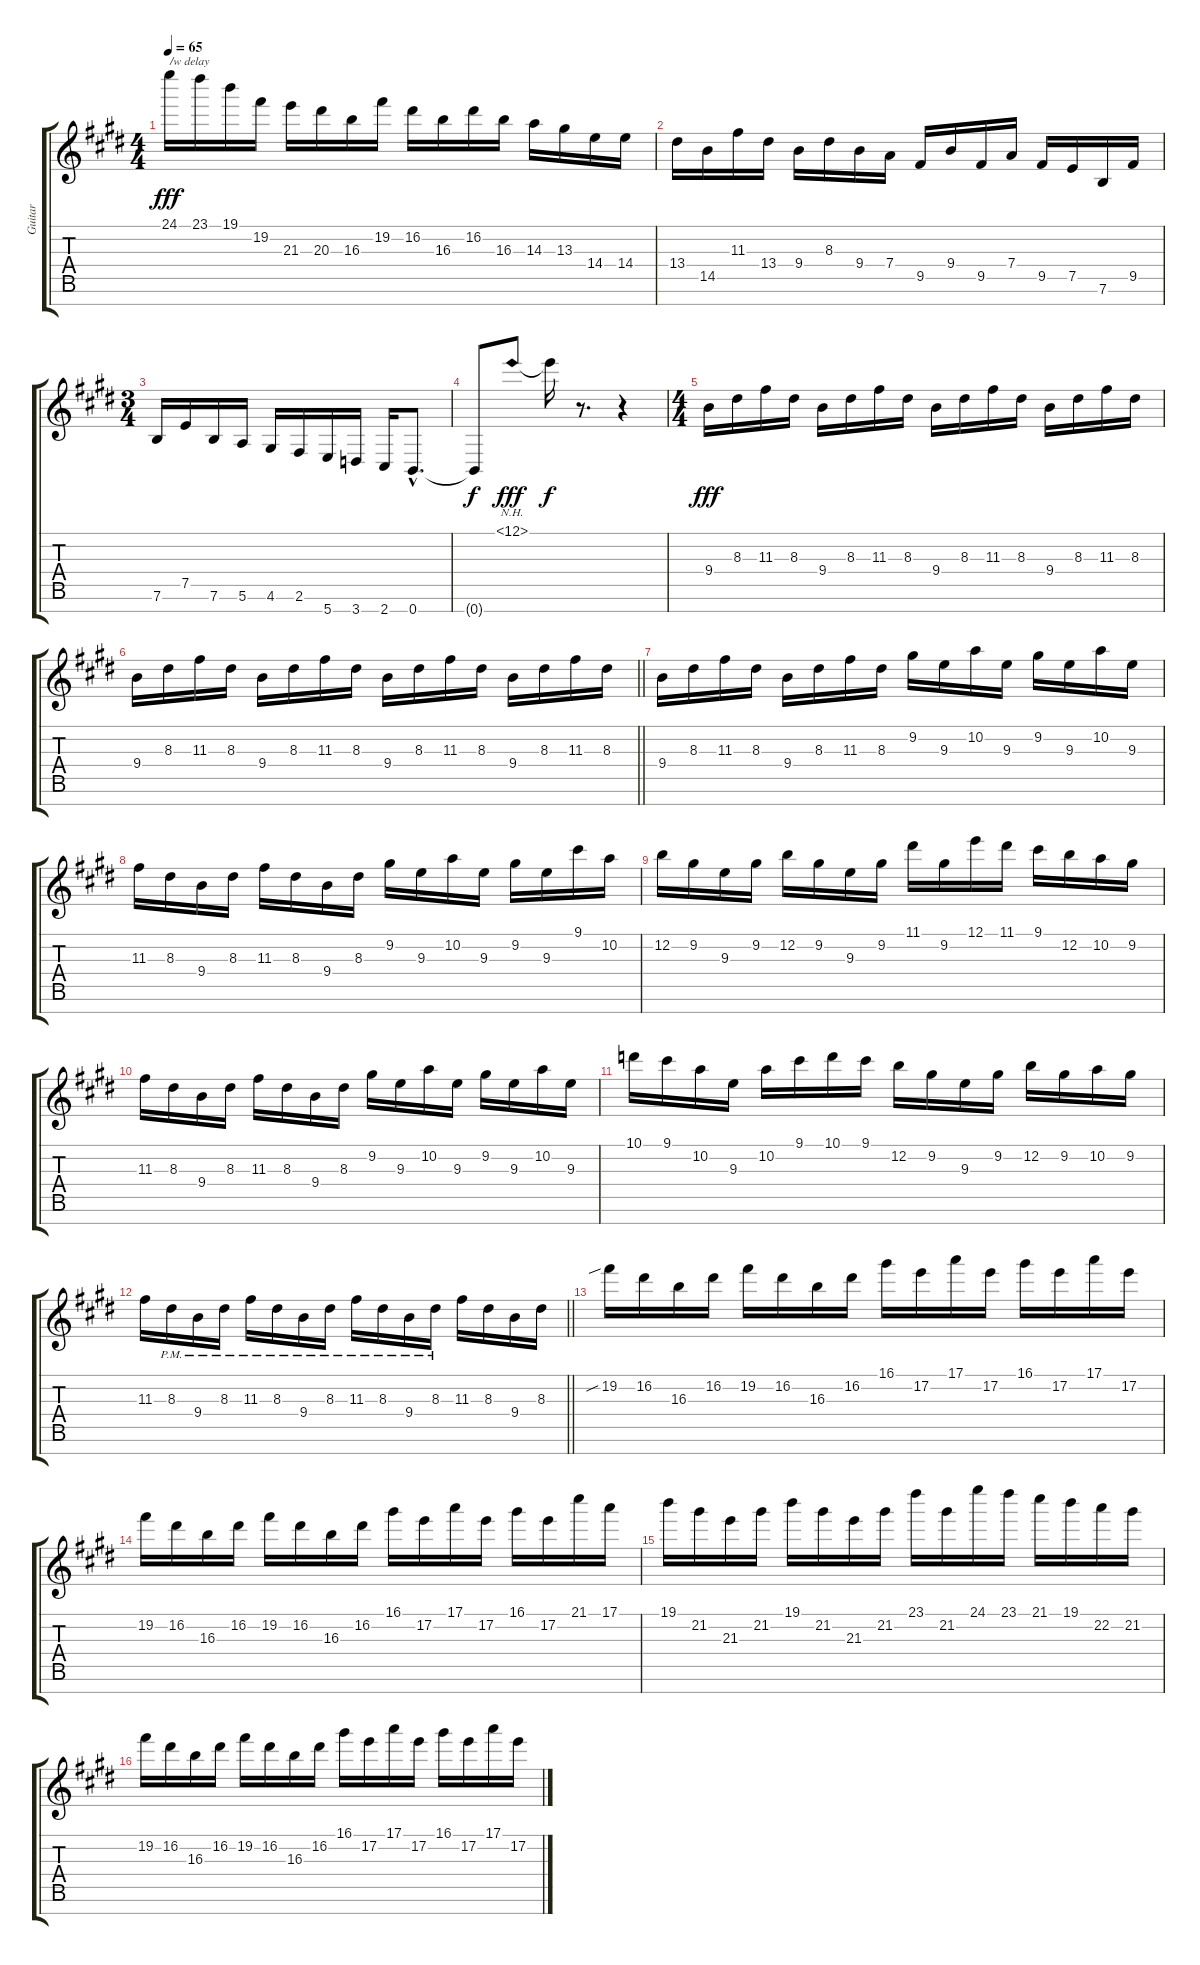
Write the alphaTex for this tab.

\track ("Guitar" "Guitar") {instrument overdrivenguitar}
\staff {score tabs}
\tuning (E4 B3 G3 D3 A2 E2 B1) {hide}
\ts (4 4)
\tempo 65
\clef g2
\ks e
24.1.16{txt "/w delay" dy fff instrument overdrivenguitar} 23.1.16 19.1.16 19.2.16 21.3.16 20.3.16 16.3.16 19.2.16 16.2.16 16.3.16 16.2.16 16.3.16 14.3.16 13.3.16 14.4.16 14.4.16 |
13.4.16 14.5.16 11.3.16 13.4.16 9.4.16 8.3.16 9.4.16 7.4.16 9.5.16 9.4.16 9.5.16 7.4.16 9.5.16 7.5.16 7.6.16 9.5.16 |
\ts (3 4)
7.6.16 7.5.16 7.6.16 5.6.16 4.6.16 2.6.16 5.7.16 3.7.16 2.7.16 0.7{hac}.8{d} |
0.7{t}.8{dy f} 12.1{nh}.8{dy fff} 12.1{t}.16{dy f} r.8{d} r.4 |
\ts (4 4)
9.4.16{dy fff} 8.3.16 11.3.16 8.3.16 9.4.16 8.3.16 11.3.16 8.3.16 9.4.16 8.3.16 11.3.16 8.3.16 9.4.16 8.3.16 11.3.16 8.3.16 |
\barLineRight lightlight
9.4.16 8.3.16 11.3.16 8.3.16 9.4.16 8.3.16 11.3.16 8.3.16 9.4.16 8.3.16 11.3.16 8.3.16 9.4.16 8.3.16 11.3.16 8.3.16 |
9.4.16 8.3.16 11.3.16 8.3.16 9.4.16 8.3.16 11.3.16 8.3.16 9.2.16 9.3.16 10.2.16 9.3.16 9.2.16 9.3.16 10.2.16 9.3.16 |
11.3.16 8.3.16 9.4.16 8.3.16 11.3.16 8.3.16 9.4.16 8.3.16 9.2.16 9.3.16 10.2.16 9.3.16 9.2.16 9.3.16 9.1.16 10.2.16 |
12.2.16 9.2.16 9.3.16 9.2.16 12.2.16 9.2.16 9.3.16 9.2.16 11.1.16 9.2.16 12.1.16 11.1.16 9.1.16 12.2.16 10.2.16 9.2.16 |
11.3.16 8.3.16 9.4.16 8.3.16 11.3.16 8.3.16 9.4.16 8.3.16 9.2.16 9.3.16 10.2.16 9.3.16 9.2.16 9.3.16 10.2.16 9.3.16 |
10.1.16 9.1.16 10.2.16 9.3.16 10.2.16 9.1.16 10.1.16 9.1.16 12.2.16 9.2.16 9.3.16 9.2.16 12.2.16 9.2.16 10.2.16 9.2.16 |
\barLineRight lightlight
11.3.16 8.3{pm}.16 9.4{pm}.16 8.3{pm}.16 11.3{pm}.16 8.3{pm}.16 9.4{pm}.16 8.3{pm}.16 11.3{pm}.16 8.3{pm}.16 9.4{pm}.16 8.3{pm}.16 11.3.16 8.3.16 9.4.16 8.3.16 |
19.2{sib}.16 16.2.16 16.3.16 16.2.16 19.2.16 16.2.16 16.3.16 16.2.16 16.1.16 17.2.16 17.1.16 17.2.16 16.1.16 17.2.16 17.1.16 17.2.16 |
19.2.16 16.2.16 16.3.16 16.2.16 19.2.16 16.2.16 16.3.16 16.2.16 16.1.16 17.2.16 17.1.16 17.2.16 16.1.16 17.2.16 21.1.16 17.1.16 |
19.1.16 21.2.16 21.3.16 21.2.16 19.1.16 21.2.16 21.3.16 21.2.16 23.1.16 21.2.16 24.1.16 23.1.16 21.1.16 19.1.16 22.2.16 21.2.16 |
19.2.16 16.2.16 16.3.16 16.2.16 19.2.16 16.2.16 16.3.16 16.2.16 16.1.16 17.2.16 17.1.16 17.2.16 16.1.16 17.2.16 17.1.16 17.2.16
